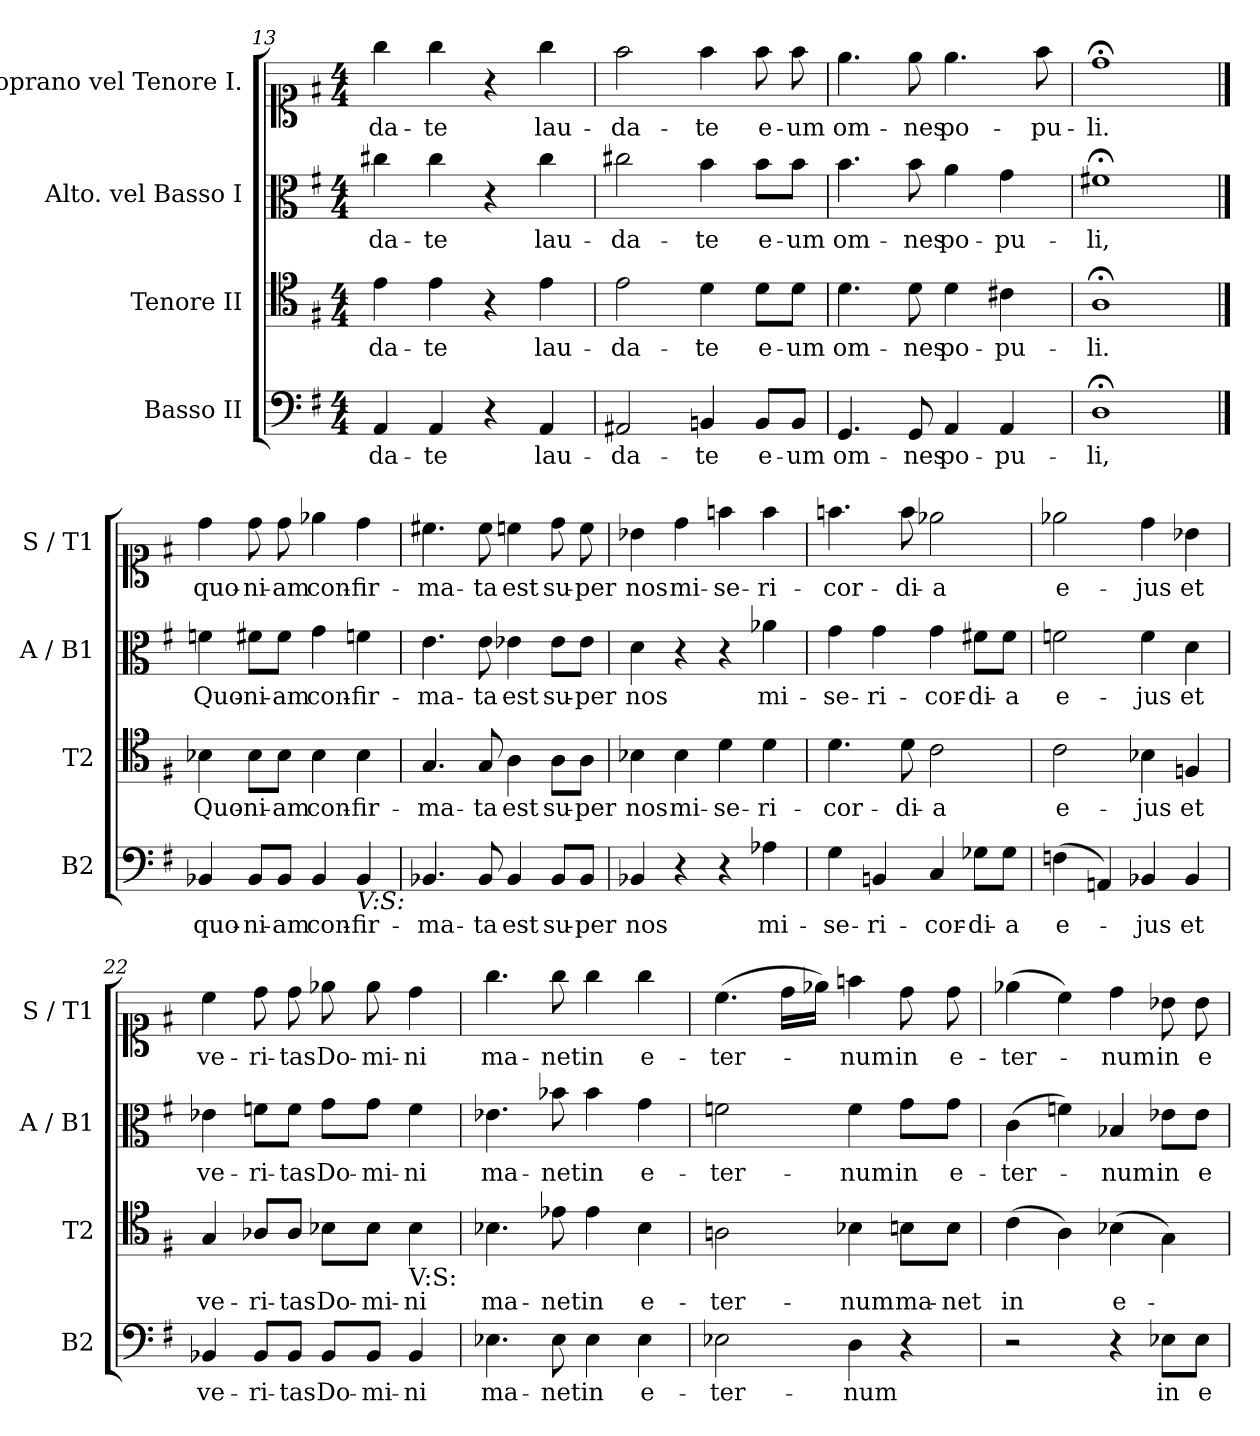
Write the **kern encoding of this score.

**kern	**text	**kern	**text	**kern	**text	**kern	**text
*part4	*part4	*part3	*part3	*part2	*part2	*part1	*part1
*staff4	*staff4	*staff3	*staff3	*staff2	*staff2	*staff1	*staff1
*I"Basso II	*	*I"Tenore II	*	*I"Alto. vel Basso I	*	*I"Soprano vel Tenore I.	*
*I'B2	*	*I'T2	*	*I'A / B1	*	*I'S / T1	*
*clefF4	*	*clefC4	*	*clefC3	*	*clefC1	*
*k[f#]	*	*k[f#]	*	*k[f#]	*	*k[f#]	*
*G:	*	*G:	*	*G:	*	*G:	*
*M4/4	*	*M4/4	*	*M4/4	*	*M4/4	*
=13	=13	=13	=13	=13	=13	=13	=13
4AA/	-da-	4e\	-da-	4cc#X\	-da-	4gg\	-da-
4AA/	-te	4e\	-te	4cc#\	-te	4gg\	-te
4r	.	4r	.	4r	.	4r	.
4AA/	lau-	4e\	lau-	4cc#\	lau-	4gg\	lau-
=14	=14	=14	=14	=14	=14	=14	=14
2AA#X/	-da-	2e\	-da-	2cc#X\	-da-	2ff#\	-da-
4BBn/	-te	4d\	-te	4b\	-te	4ff#\	-te
8BB/L	e-	8d\L	e-	8b\L	e-	8ff#\	e-
8BB/J	-um	8d\J	-um	8b\J	-um	8ff#\	-um
=15	=15	=15	=15	=15	=15	=15	=15
4.GG/	om-	4.d\	om-	4.b\	om-	4.ee\	om-
8GG/	-nes	8d\	-nes	8b\	-nes	8ee\	-nes
4AA/	po-	4d\	po-	4a\	po-	4.ee\	po-
4AA/	-pu-	4c#X\	-pu-	4g\	-pu-	.	.
.	.	.	.	.	.	8ff#\	-pu-
=16	=16	=16	=16	=16	=16	=16	=16
1D;<	-li,	1A;<	-li.	1f#X;<	-li,	1dd;<	-li.
==17	==17	==17	==17	==17	==17	==17	==17
4BB-X/	quo-	4B-X\	Quo-	4fn\	Quo-	4dd\	quo-
8BB-/L	-ni-	8B-\L	-ni-	8f#X\L	-ni-	8dd\	-ni-
8BB-/J	-am	8B-\J	-am	8f#\J	-am	8dd\	-am
4BB-/	con-	4B-\	con-	4g\	con-	4ee-X\	con-
!LO:TX:b:i:t=V&colon;S&colon;	!	!	!	!	!	!	!
4BB-/	-fir-	4B-\	-fir-	4fn\	-fir-	4dd\	-fir-
=18	=18	=18	=18	=18	=18	=18	=18
4.BB-X/	-ma-	4.G/	-ma-	4.e\	-ma-	4.cc#X\	-ma-
8BB-/	-ta	8G/	-ta	8e\	-ta	8cc#\	-ta
4BB-/	est	4A\	est	4e-X\	est	4ccn\	est
8BB-/L	su-	8A\L	su-	8e-\L	su-	8dd\	su-
8BB-/J	-per	8A\J	-per	8e-\J	-per	8cc\	-per
=19	=19	=19	=19	=19	=19	=19	=19
4BB-X/	nos	4B-X\	nos	4d\	nos	4b-X\	nos
4r	.	4B-\	mi-	4r	.	4dd\	mi-
4r	.	4d\	-se-	4r	.	4ffn\	-se-
4A-X\	mi-	4d\	-ri-	4a-X\	mi-	4ff\	-ri-
=20	=20	=20	=20	=20	=20	=20	=20
4G\	-se-	4.d\	-cor-	4g\	-se-	4.ffn\	-cor-
4BBn/	-ri-	.	.	4g\	-ri-	.	.
.	.	8d\	-di-	.	.	8ff\	-di-
4C/	-cor-	2c\	-a	4g\	-cor-	2ee-X\	-a
8G-X\L	-di-	.	.	8f#X\L	-di-	.	.
8G-\J	-a	.	.	8f#\J	-a	.	.
=21	=21	=21	=21	=21	=21	=21	=21
(4Fn\	e-	2c\	e-	2fn\	e-	2ee-X\	e-
4AAn/)	.	.	.	.	.	.	.
4BB-X/	-jus	4B-X\	-jus	4f\	-jus	4dd\	-jus
4BB-/	et	4Fn/	et	4d\	et	4b-X\	et
=22	=22	=22	=22	=22	=22	=22	=22
4BB-X/	ve-	4G/	ve-	4e-X\	ve-	4cc\	ve-
8BB-/L	-ri-	8A-X/L	-ri-	8fn\L	-ri-	8dd\	-ri-
8BB-/J	-tas	8A-/J	-tas	8f\J	-tas	8dd\	-tas
8BB-/L	Do-	8B-X\L	Do-	8g\L	Do-	8ee-X\	Do-
8BB-/J	-mi-	8B-\J	-mi-	8g\J	-mi-	8ee-\	-mi-
!	!	!LO:TX:b:t=V&colon;S&colon;	!	!	!	!	!
4BB-/	-ni	4B-\	-ni	4f\	-ni	4dd\	-ni
=23	=23	=23	=23	=23	=23	=23	=23
4.E-X\	ma-	4.B-X\	ma-	4.e-X\	ma-	4.gg\	ma-
8E-\	-net	8e-X\	-net	8b-X\	-net	8gg\	-net
4E-\	in	4e-\	in	4b-\	in	4gg\	in
4E-\	e-	4B-\	e-	4g\	e-	4gg\	e-
=24	=24	=24	=24	=24	=24	=24	=24
2E-X\	-ter-	2An\	-ter-	2fn\	-ter-	(4.cc\	-ter-
.	.	.	.	.	.	16dd\LL	.
.	.	.	.	.	.	16ee-X\JJ)	.
4D\	-num	4B-X\	-num	4f\	-num	4ffn\	-num
4r	.	8Bn\L	ma-	8g\L	in	8dd\	in
.	.	8B\J	-net	8g\J	e-	8dd\	e-
=25	=25	=25	=25	=25	=25	=25	=25
2r	.	(4c\	in	(4c\	-ter-	(4ee-X\	-ter-
.	.	4A\)	.	4fn\)	.	4cc\)	.
4r	.	(4B-X\	e-	4B-X/	-num	4dd\	-num
8E-X\L	in	4G\)	.	8e-X\L	in	8b-X\	in
8E-\J	e-	.	.	8e-\J	e-	8b-\	e-
=	=	=	=	=	=	=	=
*-	*-	*-	*-	*-	*-	*-	*-
